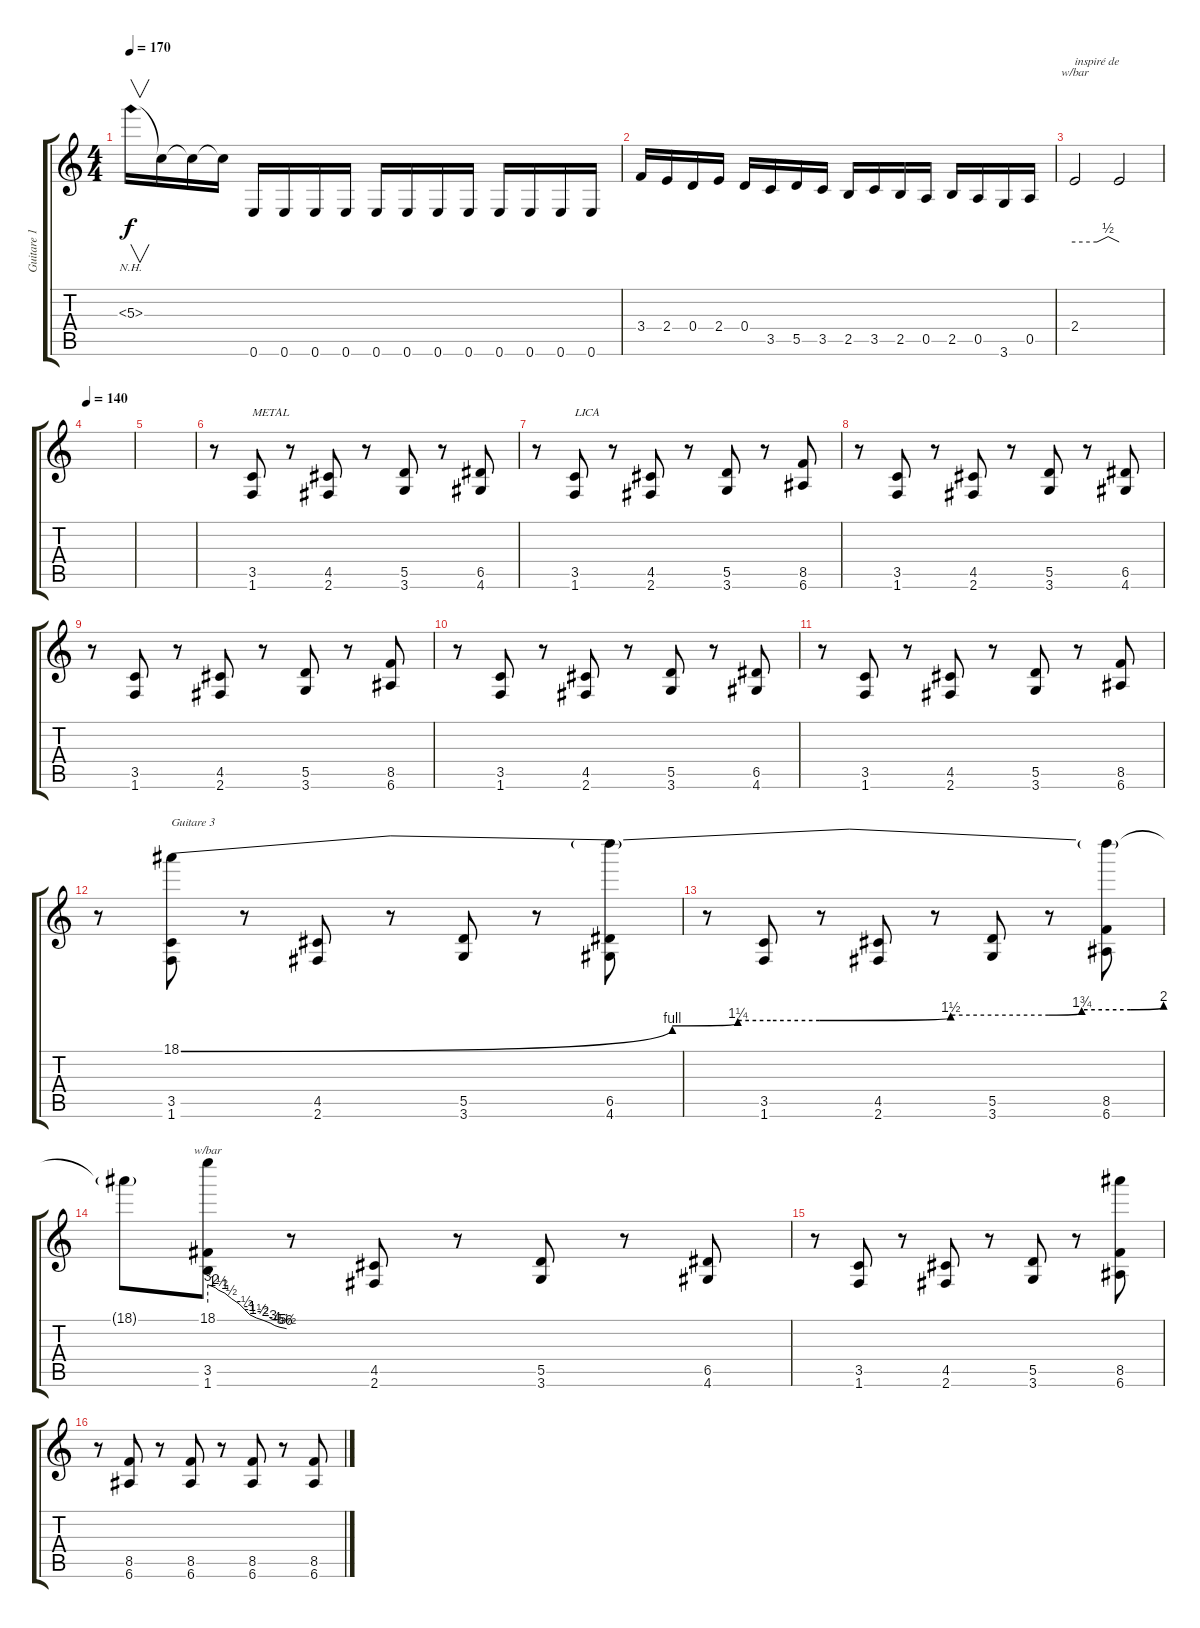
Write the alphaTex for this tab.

\track ("Guitare 1" "Guitare 1") {instrument distortionguitar}
\staff {score tabs}
\tuning (E4 B3 G3 D3 A2 E2) {hide}
\ts (4 4)
\tempo 170
\clef g2
\ks c
5.3{nh}.16{v dy f} 5.3{t}.16 5.3{t}.16 5.3{t}.16 0.6.16 0.6.16 0.6.16 0.6.16 0.6.16 0.6.16 0.6.16 0.6.16 0.6.16 0.6.16 0.6.16 0.6.16 |
3.4.16 2.4.16 0.4.16 2.4.16 0.4.16 3.5.16 5.5.16 3.5.16 2.5.16 3.5.16 2.5.16 0.5.16 2.5.16 0.5.16 3.6.16 0.5.16 |
2.4.2{tbe (custom default 0 0 30 0 45 2 60 0) txt "inspiré de"} 2.4{t}.2 |
\tempo 140
|
|
r.8 (3.5 1.6).8{txt "METAL"} r.8 (4.5 2.6).8 r.8 (5.5 3.6).8 r.8 (6.5 4.6).8 |
r.8 (3.5 1.6).8{txt "LICA"} r.8 (4.5 2.6).8 r.8 (5.5 3.6).8 r.8 (8.5 6.6).8 |
r.8 (3.5 1.6).8 r.8 (4.5 2.6).8 r.8 (5.5 3.6).8 r.8 (6.5 4.6).8 |
r.8 (3.5 1.6).8 r.8 (4.5 2.6).8 r.8 (5.5 3.6).8 r.8 (8.5 6.6).8 |
r.8 (3.5 1.6).8 r.8 (4.5 2.6).8 r.8 (5.5 3.6).8 r.8 (6.5 4.6).8 |
r.8 (3.5 1.6).8 r.8 (4.5 2.6).8 r.8 (5.5 3.6).8 r.8 (8.5 6.6).8 |
r.8 (18.1{be (custom 0 0 30 4 34 5 36 5 39 5 47 6 53 6 55 7 58 7 60 8)} 3.5 1.6).8{txt "Guitare 3"} r.8 (4.5 2.6).8 r.8 (5.5 3.6).8 r.8 (18.1{t} 6.5 4.6).8 |
r.8 (3.5 1.6).8 r.8 (4.5 2.6).8 r.8 (5.5 3.6).8 r.8 (18.1{t} 8.5 6.6).8 |
18.1{t}.8 (18.1 3.5 1.6).8{tbe (custom default 0 12 6 8 8 6 13 4 18 2 24 0 28 -2 32 -4 37 -6 42 -8 48 -12 51 -16 55 -20 58 -22 60 -24)} r.8 (4.5 2.6).8 r.8 (5.5 3.6).8 r.8 (6.5 4.6).8 |
r.8 (3.5 1.6).8 r.8 (4.5 2.6).8 r.8 (5.5 3.6).8 r.8 (18.1{t} 8.5 6.6).8 |
r.8 (8.5 6.6).8 r.8 (8.5 6.6).8 r.8 (8.5 6.6).8 r.8 (8.5 6.6).8
